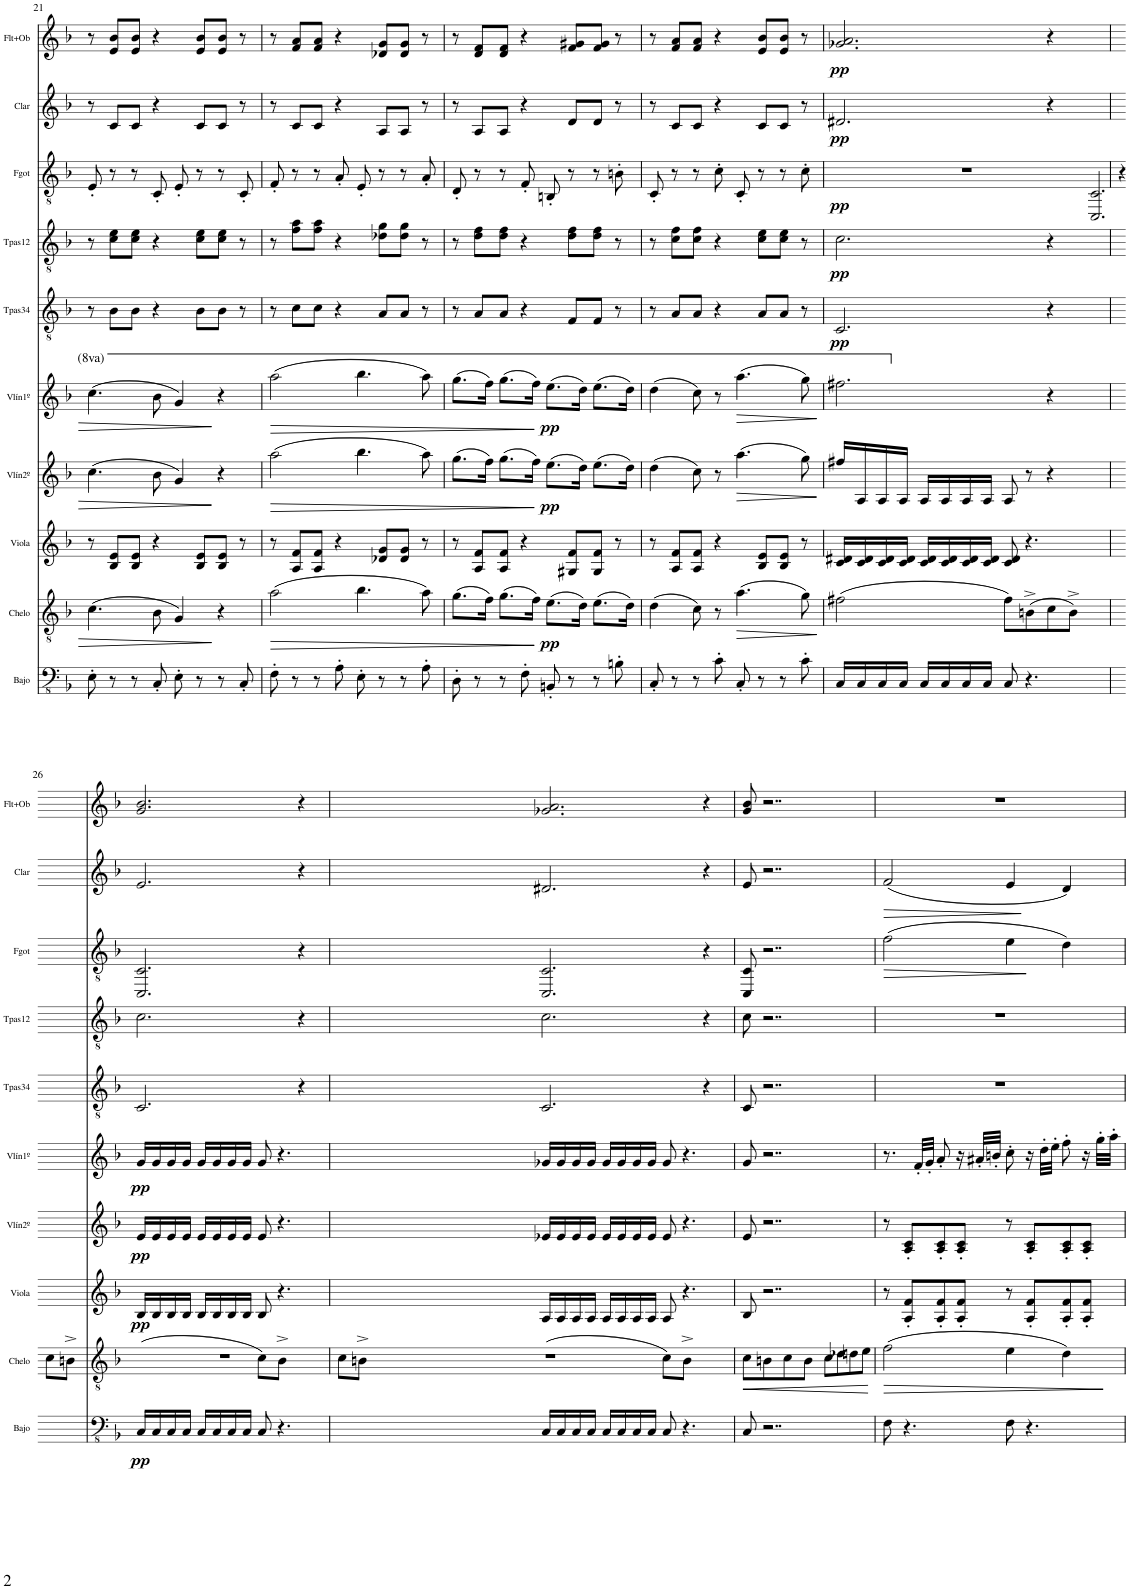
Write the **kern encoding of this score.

**kern	**dynam	**kern	**dynam	**kern	**dynam	**kern	**dynam	**kern	**dynam	**kern	**dynam	**kern	**dynam	**kern	**dynam	**kern	**dynam	**kern	**dynam
*part10	*part10	*part9	*part9	*part8	*part8	*part7	*part7	*part6	*part6	*part5	*part5	*part4	*part4	*part3	*part3	*part2	*part2	*part1	*part1
*staff10	*staff10	*staff9	*staff9	*staff8	*staff8	*staff7	*staff7	*staff6	*staff6	*staff5	*staff5	*staff4	*staff4	*staff3	*staff3	*staff2	*staff2	*staff1	*staff1
*I"Contrabajo	*	*I"Violonchelo	*	*I"Viola	*	*I"Violín 2º	*	*I"Violín 1º	*	*I"Trompas 3ª y 4ª	*	*I"Trompas 1ª y 2ª	*	*I"Fagot	*	*I"Clarinete	*	*I"Flauta y  Oboe	*
*	*	*	*	*I'Viola	*	*I'Vlín2º	*	*I'Vlín1º	*	*I'Tpas34	*	*I'Tpas12	*	*I'Fgot	*	*I'Clar	*	*I'Flt+Ob	*
!!LO:PB:g=z
*clefFv4	*	*clefGv2	*	*clefG2	*	*clefG2	*	*clefG2	*	*clefGv2	*	*clefGv2	*	*clefGv2	*	*clefG2	*	*clefG2	*
*Trd7c12	*	*	*	*	*	*	*	*	*	*Trd4c7	*	*Trd4c7	*	*	*	*Trd1c2	*	*	*
*k[b-]	*	*k[b-]	*	*k[b-]	*	*k[b-]	*	*k[b-]	*	*k[b-]	*	*k[b-]	*	*k[b-]	*	*k[b-]	*	*k[b-]	*
*M4/4	*	*M4/4	*	*M4/4	*	*M4/4	*	*M4/4	*	*M4/4	*	*M4/4	*	*M4/4	*	*M4/4	*	*M4/4	*
=21	=21	=21	=21	=21	=21	=21	=21	=21	=21	=21	=21	=21	=21	=21	=21	=21	=21	=21	=21
8EE'\	.	(4.c\	.	8r	.	(4.cc\	.	(4.ccc\	.	8r	.	8r	.	8E'/	.	8r	.	8r	.
8r	.	.	.	8B-/ 8e/L	.	.	.	.	.	8B-\L	.	8c\ 8e\L	.	8r	.	8c/L	.	8e/ 8b-/L	.
8r	.	.	.	8B-/ 8e/J	.	.	.	.	.	8B-\J	.	8c\ 8e\J	.	8r	.	8c/J	.	8e/ 8b-/J	.
8CC'/	.	8B-\	.	4r	.	8b-\	.	8bb-\	.	4r	.	4r	.	8C'/	.	4r	.	4r	.
8EE'\	.	4G/)	.	.	.	4g/)	.	4gg/)	.	.	.	.	.	8E'/	.	.	.	.	.
8r	.	.	.	8B-/ 8e/L	.	.	.	.	.	8B-\L	.	8c\ 8e\L	.	8r	.	8c/L	.	8e/ 8b-/L	.
8r	.	4r	.	8B-/ 8e/J	.	4r	.	4r	.	8B-\J	.	8c\ 8e\J	.	8r	.	8c/J	.	8e/ 8b-/J	.
8CC'/	.	.	.	8r	.	.	.	.	.	8r	.	8r	.	8C'/	.	8r	.	8r	.
=22	=22	=22	=22	=22	=22	=22	=22	=22	=22	=22	=22	=22	=22	=22	=22	=22	=22	=22	=22
!	!	!	!LO:HP:b	!	!	!	!LO:HP:b	!	!LO:HP:b	!	!	!	!	!	!	!	!	!	!
8FF'\	.	(2a\	>	8r	.	(2aa\	>	(2aaa\	>	8r	.	8r	.	8F'/	.	8r	.	8r	.
8r	.	.	.	8A/ 8f/L	.	.	.	.	.	8c\L	.	8f\ 8a\L	.	8r	.	8c/L	.	8f/ 8a/L	.
8r	.	.	.	8A/ 8f/J	.	.	.	.	.	8c\J	.	8f\ 8a\J	.	8r	.	8c/J	.	8f/ 8a/J	.
8AA'\	.	.	.	4r	.	.	.	.	.	4r	.	4r	.	8A'/	.	4r	.	4r	.
8EE'\	.	4.b-\	.	.	.	4.bb-\	.	4.bbb-\	.	.	.	.	.	8E'/	.	.	.	.	.
8r	.	.	.	8d-X/ 8g/L	.	.	.	.	.	8A/L	.	8d-X\ 8g\L	.	8r	.	8A/L	.	8d-X/ 8g/L	.
8r	.	.	.	8d-/ 8g/J	.	.	.	.	.	8A/J	.	8d-\ 8g\J	.	8r	.	8A/J	.	8d-/ 8g/J	.
8AA'\	.	8a\)	.	8r	.	8aa\)	.	8aaa\)	.	8r	.	8r	.	8A'/	.	8r	.	8r	.
=23	=23	=23	=23	=23	=23	=23	=23	=23	=23	=23	=23	=23	=23	=23	=23	=23	=23	=23	=23
8DD'\	.	(8.g\L	.	8r	.	(8.gg\L	.	(8.ggg\L	.	8r	.	8r	.	8D'/	.	8r	.	8r	.
8r	.	.	.	8A/ 8f/L	.	.	.	.	.	8A/L	.	8d\ 8f\L	.	8r	.	8A/L	.	8d/ 8f/L	.
.	.	16f\Jk)	.	.	.	16ff\Jk)	.	16fff\Jk)	.	.	.	.	.	.	.	.	.	.	.
8r	.	(8.g\L	.	8A/ 8f/J	.	(8.gg\L	.	(8.ggg\L	.	8A/J	.	8d\ 8f\J	.	8r	.	8A/J	.	8d/ 8f/J	.
8FF'\	.	.	.	4r	.	.	.	.	.	4r	.	4r	.	8F'/	.	4r	.	4r	.
.	.	16f\Jk)	.	.	.	16ff\Jk)	.	16fff\Jk)	.	.	.	.	.	.	.	.	.	.	.
!	!	!	!LO:DY:n=1:b	!	!	!	!LO:DY:n=1:b	!	!LO:DY:n=1:b	!	!	!	!	!	!	!	!	!	!
8BBBn'/	.	(8.e\L	] pp	.	.	(8.ee\L	] pp	(8.eee\L	] pp	.	.	.	.	8BBn'/	.	.	.	.	.
8r	.	.	.	8G#X/ 8f/L	.	.	.	.	.	8F/L	.	8d\ 8f\L	.	8r	.	8d/L	.	8f/ 8g#X/L	.
.	.	16d\Jk)	.	.	.	16dd\Jk)	.	16ddd\Jk)	.	.	.	.	.	.	.	.	.	.	.
8r	.	(8.e\L	.	8G#/ 8f/J	.	(8.ee\L	.	(8.eee\L	.	8F/J	.	8d\ 8f\J	.	8r	.	8d/J	.	8f/ 8g#/J	.
8BBn'\	.	.	.	8r	.	.	.	.	.	8r	.	8r	.	8Bn'\	.	8r	.	8r	.
.	.	16d\Jk)	.	.	.	16dd\Jk)	.	16ddd\Jk)	.	.	.	.	.	.	.	.	.	.	.
=24	=24	=24	=24	=24	=24	=24	=24	=24	=24	=24	=24	=24	=24	=24	=24	=24	=24	=24	=24
8CC'/	.	(4d\	.	8r	.	(4dd\	.	(4ddd\	.	8r	.	8r	.	8C'/	.	8r	.	8r	.
8r	.	.	.	8A/ 8f/L	.	.	.	.	.	8A/L	.	8c\ 8f\L	.	8r	.	8c/L	.	8f/ 8a/L	.
8r	.	8c\)	.	8A/ 8f/J	.	8cc\)	.	8ccc\)	.	8A/J	.	8c\ 8f\J	.	8r	.	8c/J	.	8f/ 8a/J	.
8C'\	.	8r	.	4r	.	8r	.	8r	.	4r	.	4r	.	8c'\	.	4r	.	4r	.
!	!	!	!LO:HP:b	!	!	!	!LO:HP:b	!	!LO:HP:b	!	!	!	!	!	!	!	!	!	!
8CC'/	.	(4.a\	>	.	.	(4.aa\	>	(4.aaa\	>	.	.	.	.	8C'/	.	.	.	.	.
8r	.	.	.	8B-/ 8e/L	.	.	.	.	.	8A/L	.	8c\ 8e\L	.	8r	.	8c/L	.	8e/ 8b-/L	.
8r	.	.	.	8B-/ 8e/J	.	.	.	.	.	8A/J	.	8c\ 8e\J	.	8r	.	8c/J	.	8e/ 8b-/J	.
8C'\	.	8g\)	.	8r	.	8gg\)	.	8ggg\)	.	8r	.	8r	.	8c'\	.	8r	.	8r	.
.	.	.	]	.	.	.	]	.	]	.	.	.	.	.	.	.	.	.	.
=25	=25	=25	=25	=25	=25	=25	=25	=25	=25	=25	=25	=25	=25	=25	=25	=25	=25	=25	=25
!	!	!	!	!	!	!	!	!	!	!	!LO:DY:b	!	!LO:DY:b	!	!LO:DY:b	!	!LO:DY:b	!	!LO:DY:b
16CC/LL	.	(2f#X\	.	16c/ 16d#X/LL	.	16ff#X/LL	.	2.fff#X\	.	2.C/	pp	2.c\	pp	1r	pp	2.d#X/	pp	2.g-X/ 2.a/	pp
16CC/	.	.	.	16c/ 16d#/	.	16A/	.	.	.	.	.	.	.	.	.	.	.	.	.
16CC/	.	.	.	16c/ 16d#/	.	16A/	.	.	.	.	.	.	.	.	.	.	.	.	.
16CC/JJ	.	.	.	16c/ 16d#/JJ	.	16A/JJ	.	.	.	.	.	.	.	.	.	.	.	.	.
16CC/LL	.	.	.	16c/ 16d#/LL	.	16A/LL	.	.	.	.	.	.	.	.	.	.	.	.	.
16CC/	.	.	.	16c/ 16d#/	.	16A/	.	.	.	.	.	.	.	.	.	.	.	.	.
16CC/	.	.	.	16c/ 16d#/	.	16A/	.	.	.	.	.	.	.	.	.	.	.	.	.
16CC/JJ	.	.	.	16c/ 16d#/JJ	.	16A/JJ	.	.	.	.	.	.	.	.	.	.	.	.	.
8CC/	.	8f#\L)	.	8c/ 8d#/	.	8A/	.	.	.	.	.	.	.	.	.	.	.	.	.
4.r	.	(8Bn^\	.	4.r	.	8r	.	.	.	.	.	.	.	.	.	.	.	.	.
.	.	8c\	.	.	.	4r	.	4r	.	4r	.	4r	.	.	.	4r	.	4r	.
.	.	8B^\J)	.	.	.	.	.	.	.	.	.	.	.	.	.	.	.	.	.
1ryy	.	1ryy	.	1ryy	.	1ryy	.	1ryy	.	1ryy	.	1ryy	.	2.CC/ 2.C/	.	1ryy	.	1ryy	.
.	.	.	.	.	.	.	.	.	.	.	.	.	.	4r	.	.	.	.	.
!!LO:LB:g=z
=26	=26	=26	=26	=26	=26	=26	=26	=26	=26	=26	=26	=26	=26	=26	=26	=26	=26	=26	=26
!	!LO:DY:b	!	!	!	!LO:DY:b	!	!LO:DY:b	!	!LO:DY:b	!	!	!	!	!	!	!	!	!	!
16CC/LL	pp	8c\L	.	16B-/LL	pp	16e/LL	pp	16g/LL	pp	2.C/	.	2.c\	.	2.CC/ 2.C/	.	2.e/	.	2.g/ 2.b-/	.
16CC/	.	.	.	16B-/	.	16e/	.	16g/	.	.	.	.	.	.	.	.	.	.	.
16CC/	.	(8Bn^\J	.	16B-/	.	16e/	.	16g/	.	.	.	.	.	.	.	.	.	.	.
16CC/JJ	.	.	.	16B-/JJ	.	16e/JJ	.	16g/JJ	.	.	.	.	.	.	.	.	.	.	.
16CC/LL	.	2.r	.	16B-/LL	.	16e/LL	.	16g/LL	.	.	.	.	.	.	.	.	.	.	.
16CC/	.	.	.	16B-/	.	16e/	.	16g/	.	.	.	.	.	.	.	.	.	.	.
16CC/	.	.	.	16B-/	.	16e/	.	16g/	.	.	.	.	.	.	.	.	.	.	.
16CC/JJ	.	.	.	16B-/JJ	.	16e/JJ	.	16g/JJ	.	.	.	.	.	.	.	.	.	.	.
8CC/	.	.	.	8B-/	.	8e/	.	8g/	.	.	.	.	.	.	.	.	.	.	.
4.r	.	.	.	4.r	.	4.r	.	4.r	.	.	.	.	.	.	.	.	.	.	.
.	.	.	.	.	.	.	.	.	.	4r	.	4r	.	4r	.	4r	.	4r	.
4ryy	.	(8c\L	.	4ryy	.	4ryy	.	4ryy	.	4ryy	.	4ryy	.	4ryy	.	4ryy	.	4ryy	.
.	.	8B^\J)	.	.	.	.	.	.	.	.	.	.	.	.	.	.	.	.	.
=27	=27	=27	=27	=27	=27	=27	=27	=27	=27	=27	=27	=27	=27	=27	=27	=27	=27	=27	=27
16CC/LL	.	8c\L	.	16A/LL	.	16e-X/LL	.	16g-X/LL	.	2.C/	.	2.c\	.	2.CC/ 2.C/	.	2.d#X/	.	2.g-X/ 2.a/	.
16CC/	.	.	.	16A/	.	16e-/	.	16g-/	.	.	.	.	.	.	.	.	.	.	.
16CC/	.	4r	.	16A/	.	16e-/	.	16g-/	.	.	.	.	.	.	.	.	.	.	.
16CC/JJ	.	.	.	16A/JJ	.	16e-/JJ	.	16g-/JJ	.	.	.	.	.	.	.	.	.	.	.
16CC/LL	.	.	.	16A/LL	.	16e-/LL	.	16g-/LL	.	.	.	.	.	.	.	.	.	.	.
16CC/	.	.	.	16A/	.	16e-/	.	16g-/	.	.	.	.	.	.	.	.	.	.	.
16CC/	.	(8Bn^\J	.	16A/	.	16e-/	.	16g-/	.	.	.	.	.	.	.	.	.	.	.
16CC/JJ	.	.	.	16A/JJ	.	16e-/JJ	.	16g-/JJ	.	.	.	.	.	.	.	.	.	.	.
8CC/	.	2.ryy	.	8A/	.	8e-/	.	8g-/	.	.	.	.	.	.	.	.	.	.	.
4.r	.	.	.	4.r	.	4.r	.	4.r	.	.	.	.	.	.	.	.	.	.	.
.	.	.	.	.	.	.	.	.	.	4r	.	4r	.	4r	.	4r	.	4r	.
1.ryy	.	.	.	1.ryy	.	1.ryy	.	1.ryy	.	1.ryy	.	1.ryy	.	1.ryy	.	1.ryy	.	1.ryy	.
.	.	1r	.	.	.	.	.	.	.	.	.	.	.	.	.	.	.	.	.
.	.	(8c\L	.	.	.	.	.	.	.	.	.	.	.	.	.	.	.	.	.
.	.	8B^\J)	.	.	.	.	.	.	.	.	.	.	.	.	.	.	.	.	.
=28	=28	=28	=28	=28	=28	=28	=28	=28	=28	=28	=28	=28	=28	=28	=28	=28	=28	=28	=28
!	!	!	!LO:HP:b	!	!	!	!	!	!	!	!	!	!	!	!	!	!	!	!
8CC/	.	8c\L	<	8B-/	.	8e/	.	8g/	.	8C/	.	8c\	.	8CC/ 8C/	.	8e/	.	8g/ 8b-/	.
2..r	.	8Bn\	.	2..r	.	2..r	.	2..r	.	2..r	.	2..r	.	2..r	.	2..r	.	2..r	.
.	.	8c\	.	.	.	.	.	.	.	.	.	.	.	.	.	.	.	.	.
.	.	8B\J	.	.	.	.	.	.	.	.	.	.	.	.	.	.	.	.	.
.	.	8c\L	.	.	.	.	.	.	.	.	.	.	.	.	.	.	.	.	.
.	.	8d-X\	.	.	.	.	.	.	.	.	.	.	.	.	.	.	.	.	.
.	.	8dn\	.	.	.	.	.	.	.	.	.	.	.	.	.	.	.	.	.
.	.	8e\J	.	.	.	.	.	.	.	.	.	.	.	.	.	.	.	.	.
.	.	.	[	.	.	.	.	.	.	.	.	.	.	.	.	.	.	.	.
=29	=29	=29	=29	=29	=29	=29	=29	=29	=29	=29	=29	=29	=29	=29	=29	=29	=29	=29	=29
!	!	!	!LO:HP:b	!	!	!	!	!	!	!	!	!	!	!	!LO:HP:b	!	!LO:HP:b	!	!
8FF\	.	(2f\	>	8r	.	8r	.	8.r	.	1r	.	1r	.	(2f\	>	(2f/	>	1r	.
4.r	.	.	.	8A/' 8f/'L	.	8A/' 8c/'L	.	.	.	.	.	.	.	.	.	.	.	.	.
.	.	.	.	.	.	.	.	32f'/LLL	.	.	.	.	.	.	.	.	.	.	.
.	.	.	.	.	.	.	.	32g'/JJJ	.	.	.	.	.	.	.	.	.	.	.
.	.	.	.	8A/' 8f/'	.	8A/' 8c/'	.	8a'/	.	.	.	.	.	.	.	.	.	.	.
.	.	.	.	8A/' 8f/'J	.	8A/' 8c/'J	.	16r	.	.	.	.	.	.	.	.	.	.	.
.	.	.	.	.	.	.	.	32a#X'/LLL	.	.	.	.	.	.	.	.	.	.	.
.	.	.	.	.	.	.	.	32bn'/JJJ	.	.	.	.	.	.	.	.	.	.	.
8FF\	.	4e\	.	8r	.	8r	.	8cc'\	.	.	.	.	.	4e\	.	4e/	.	.	.
4.r	.	.	.	8A/' 8f/'L	.	8A/' 8c/'L	.	16r	.	.	.	.	.	.	.	.	.	.	.
.	.	.	.	.	.	.	.	32dd'\LLL	.	.	.	.	.	.	.	.	.	.	.
.	.	.	.	.	.	.	.	32ee'\JJJ	.	.	.	.	.	.	.	.	.	.	.
.	.	4d\)	.	8A/' 8f/'	.	8A/' 8c/'	.	8ff'\	.	.	.	.	.	4d\)	.	4d/)	.	.	.
.	.	.	.	8A/' 8f/'J	.	8A/' 8c/'J	.	16r	.	.	.	.	.	.	.	.	.	.	.
.	.	.	.	.	.	.	.	32gg'\LLL	.	.	.	.	.	.	.	.	.	.	.
.	.	.	.	.	.	.	.	32aa'\JJJ	.	.	.	.	.	.	.	.	.	.	.
.	.	.	]	.	.	.	.	.	.	.	.	.	.	.	]	.	]	.	.
=	=	=	=	=	=	=	=	=	=	=	=	=	=	=	=	=	=	=	=
*-	*-	*-	*-	*-	*-	*-	*-	*-	*-	*-	*-	*-	*-	*-	*-	*-	*-	*-	*-
